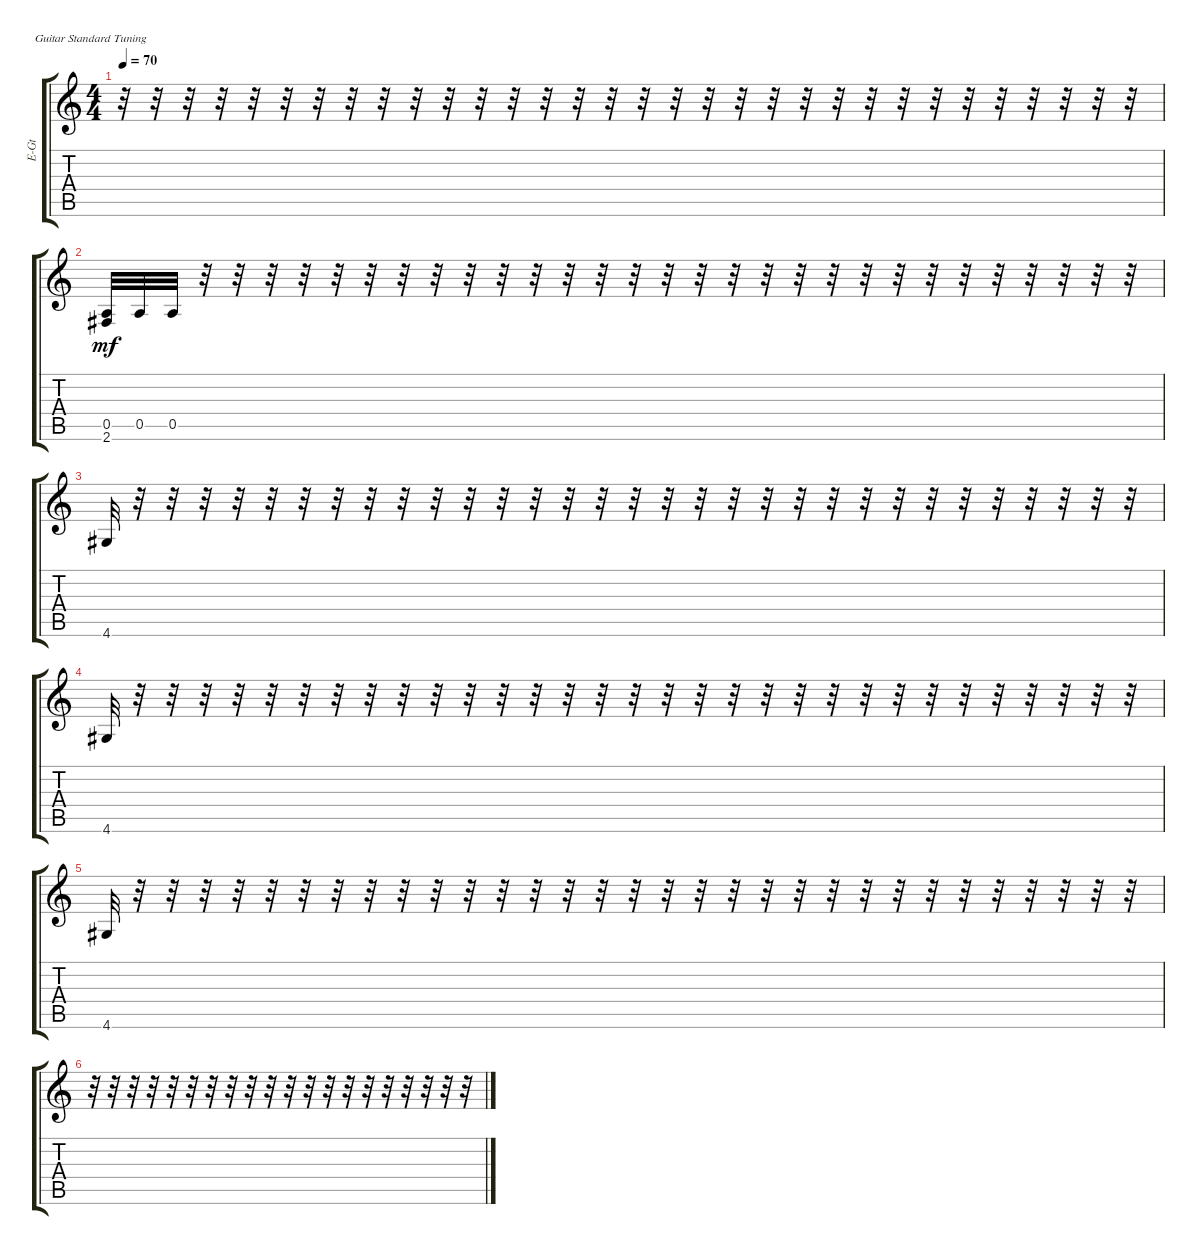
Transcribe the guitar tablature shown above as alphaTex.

\defaultSystemsLayout 4
\bracketExtendMode groupsimilarinstruments
\otherSystemsTrackNameOrientation horizontal
\track ("Electric Guitar" "E-Gt") {instrument overdrivenguitar}
\staff {score tabs}
\tuning (E4 B3 G3 D3 A2 E2)
\ts (4 4)
\tempo 70
\clef g2
\ks c
r.32{dy mf beam Down} r.32{beam Down} r.32{beam Down} r.32{beam Down} r.32{beam Down} r.32{beam Down} r.32{beam Down} r.32{beam Down} r.32{beam Down} r.32{beam Down} r.32{beam Down} r.32{beam Down} r.32{beam Down} r.32{beam Down} r.32{beam Down} r.32{beam Down} r.32{beam Down} r.32{beam Down} r.32{beam Down} r.32{beam Down} r.32{beam Down} r.32{beam Down} r.32{beam Down} r.32{beam Down} r.32{beam Down} r.32{beam Down} r.32{beam Down} r.32{beam Down} r.32{beam Down} r.32{beam Down} r.32{beam Down} r.32{beam Down} |
(2.6{acc #} 0.5).32{beam Up} 0.5.32{beam Up} 0.5.32{beam Up} r.32{beam Up} r.32{beam Up} r.32{beam Up} r.32{beam Up} r.32{beam Up} r.32{beam Up} r.32{beam Up} r.32{beam Up} r.32{beam Up} r.32{beam Up} r.32{beam Up} r.32{beam Up} r.32{beam Up} r.32{beam Up} r.32{beam Up} r.32{beam Up} r.32{beam Up} r.32{beam Up} r.32{beam Up} r.32{beam Up} r.32{beam Up} r.32{beam Up} r.32{beam Up} r.32{beam Up} r.32{beam Up} r.32{beam Up} r.32{beam Up} r.32{beam Up} r.32{beam Up} |
4.6{acc #}.32{beam Up} r.32{beam Up} r.32{beam Up} r.32{beam Up} r.32{beam Up} r.32{beam Up} r.32{beam Up} r.32{beam Up} r.32{beam Up} r.32{beam Up} r.32{beam Up} r.32{beam Up} r.32{beam Up} r.32{beam Up} r.32{beam Up} r.32{beam Up} r.32{beam Up} r.32{beam Up} r.32{beam Up} r.32{beam Up} r.32{beam Up} r.32{beam Up} r.32{beam Up} r.32{beam Up} r.32{beam Up} r.32{beam Up} r.32{beam Up} r.32{beam Up} r.32{beam Up} r.32{beam Up} r.32{beam Up} r.32{beam Up} |
4.6{acc #}.32{beam Up} r.32{beam Up} r.32{beam Up} r.32{beam Up} r.32{beam Up} r.32{beam Up} r.32{beam Up} r.32{beam Up} r.32{beam Up} r.32{beam Up} r.32{beam Up} r.32{beam Up} r.32{beam Up} r.32{beam Up} r.32{beam Up} r.32{beam Up} r.32{beam Up} r.32{beam Up} r.32{beam Up} r.32{beam Up} r.32{beam Up} r.32{beam Up} r.32{beam Up} r.32{beam Up} r.32{beam Up} r.32{beam Up} r.32{beam Up} r.32{beam Up} r.32{beam Up} r.32{beam Up} r.32{beam Up} r.32{beam Up} |
4.6{acc #}.32{beam Up} r.32{beam Up} r.32{beam Up} r.32{beam Up} r.32{beam Up} r.32{beam Up} r.32{beam Up} r.32{beam Up} r.32{beam Up} r.32{beam Up} r.32{beam Up} r.32{beam Up} r.32{beam Up} r.32{beam Up} r.32{beam Up} r.32{beam Up} r.32{beam Up} r.32{beam Up} r.32{beam Up} r.32{beam Up} r.32{beam Up} r.32{beam Up} r.32{beam Up} r.32{beam Up} r.32{beam Up} r.32{beam Up} r.32{beam Up} r.32{beam Up} r.32{beam Up} r.32{beam Up} r.32{beam Up} r.32{beam Up} |
r.32{beam Down} r.32{beam Down} r.32{beam Down} r.32{beam Down} r.32{beam Down} r.32{beam Down} r.32{beam Down} r.32{beam Down} r.32{beam Down} r.32{beam Down} r.32{beam Down} r.32{beam Down} r.32{beam Down} r.32{beam Down} r.32{beam Down} r.32{beam Down} r.32{beam Down} r.32{beam Down} r.32{beam Down} r.32{beam Down}
